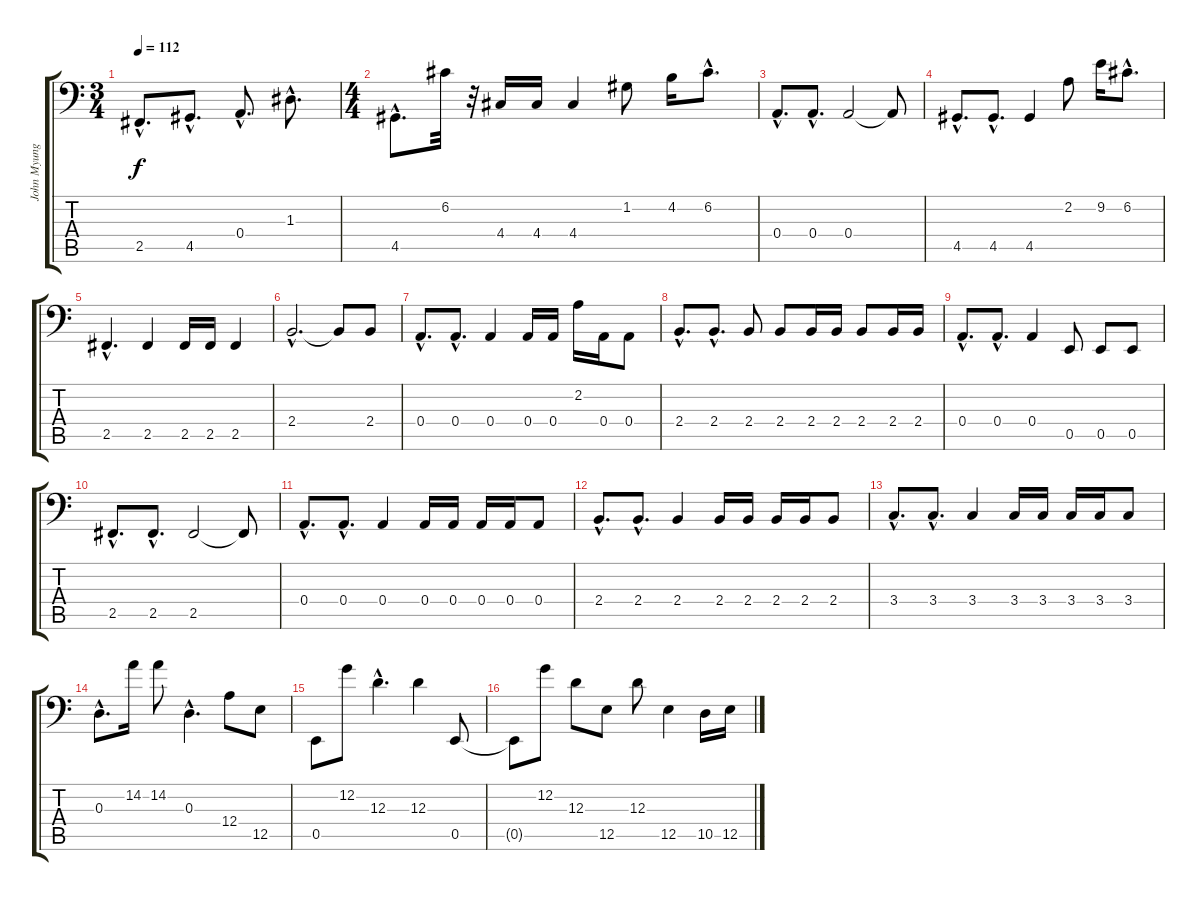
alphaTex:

\track ("John Myung - 6 Strings Bass" "John Myung") {instrument electricbassfinger}
\staff {score tabs}
\tuning (C3 G2 D2 A1 E1 B0) {hide}
\ts (3 4)
\tempo 112
\clef f4
\ks c
2.5{hac}.8{d dy f} 4.5{hac}.8{d} 0.4{hac}.8{d} 1.3{hac}.8{d} |
\ts (4 4)
4.5{hac}.8{d} 6.2.32 r.32 4.4.16 4.4.16 4.4.4 1.2.8 4.2.16 6.2{hac}.8{d} |
0.4{hac}.8{d} 0.4{hac}.8{d} 0.4.2 0.4{t}.8 |
4.5{hac}.8{d} 4.5{hac}.8{d} 4.5.4 2.2.8 9.2.16 6.2{hac}.8{d} |
2.5{hac}.4{d} 2.5.4 2.5.16 2.5.16 2.5.4 |
2.4{hac}.2{d} 2.4{t}.8 2.4.8 |
0.4{hac}.8{d} 0.4{hac}.8{d} 0.4.4 0.4.16 0.4.16 2.2.16 0.4.16 0.4.8 |
2.4{hac}.8{d} 2.4{hac}.8{d} 2.4.8 2.4.8 2.4.16 2.4.16 2.4.8 2.4.16 2.4.16 |
0.4{hac}.8{d} 0.4{hac}.8{d} 0.4.4 0.5.8 0.5.8 0.5.8 |
2.5{hac}.8{d} 2.5{hac}.8{d} 2.5.2 2.5{t}.8 |
0.4{hac}.8{d} 0.4{hac}.8{d} 0.4.4 0.4.16 0.4.16 0.4.16 0.4.16 0.4.8 |
2.4{hac}.8{d} 2.4{hac}.8{d} 2.4.4 2.4.16 2.4.16 2.4.16 2.4.16 2.4.8 |
3.4{hac}.8{d} 3.4{hac}.8{d} 3.4.4 3.4.16 3.4.16 3.4.16 3.4.16 3.4.8 |
0.3{hac}.8{d} 14.2.16 14.2.8 0.3{hac}.4{d} 12.4.8 12.5.8 |
0.5.8 12.2.8 12.3{hac}.4{d} 12.3.4 0.5.8 |
0.5{t}.8 12.2.8 12.3.8 12.5.8 12.3.8 12.5.4 10.5.16 12.5.16
